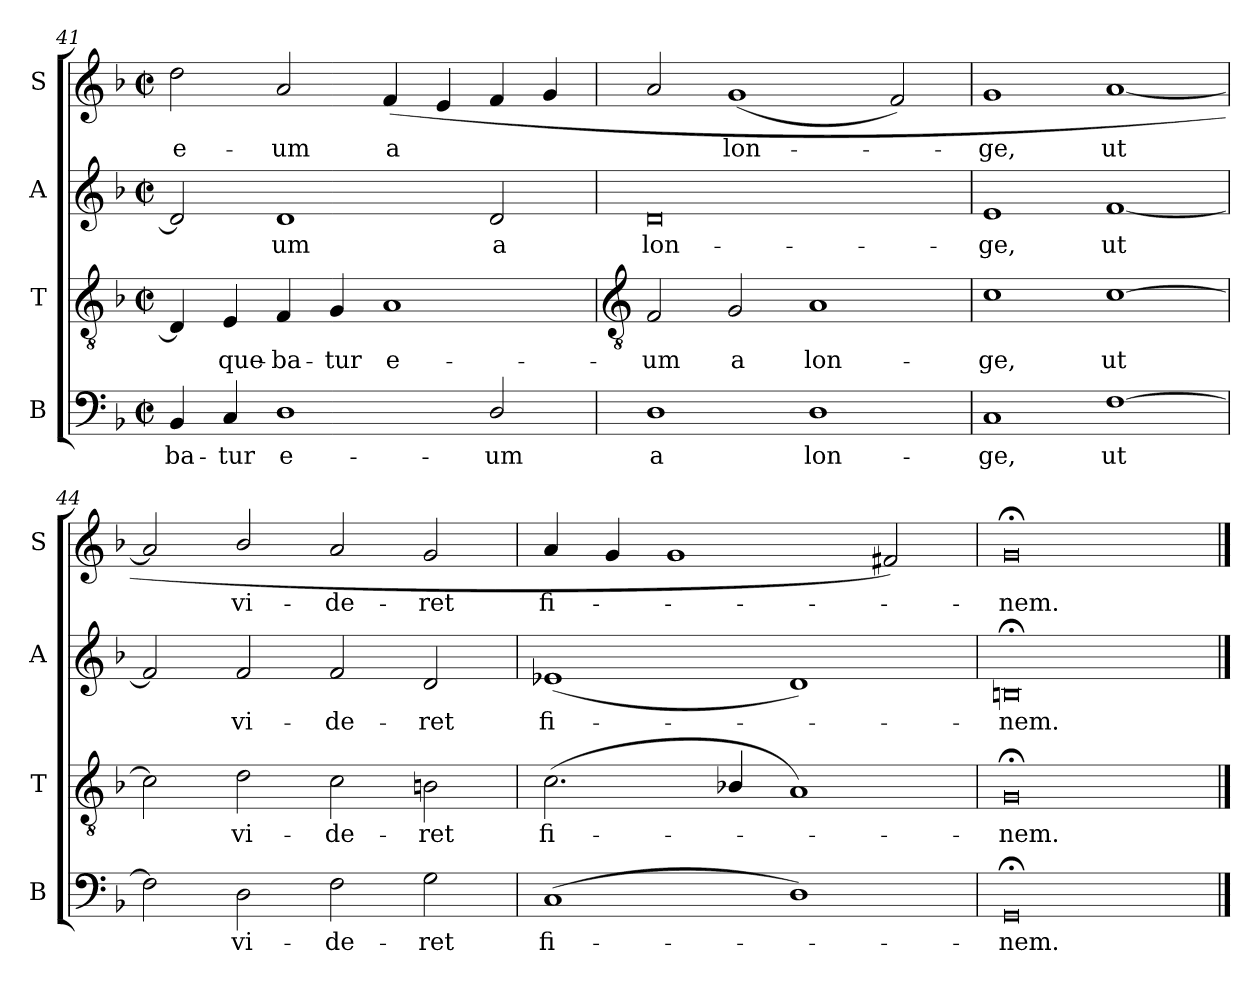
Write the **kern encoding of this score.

**kern	**text	**kern	**text	**kern	**text	**kern	**text
*part4	*part4	*part3	*part3	*part2	*part2	*part1	*part1
*staff4	*staff4	*staff3	*staff3	*staff2	*staff2	*staff1	*staff1
*I"B	*	*I"T	*	*I"A	*	*I"S	*
*I'B	*	*I'T	*	*I'A	*	*I'S	*
*clefF4	*	*clefGv2	*	*clefG2	*	*clefG2	*
*k[b-]	*	*k[b-]	*	*k[b-]	*	*k[b-]	*
*F:	*	*F:	*	*F:	*	*F:	*
*M4/2	*	*M4/2	*	*M4/2	*	*M4/2	*
*met(c|)	*	*met(c|)	*	*met(c|)	*	*met(c|)	*
=41	=41	=41	=41	=41	=41	=41	=41
!	!LO:LY:b	!	!	!	!	!	!LO:LY:b
4BB-	-ba-	4D]	.	2d]	.	2dd	e-
!	!LO:LY:b	!	!LO:LY:b	!	!	!	!
4C	-tur	4E	que-	.	.	.	.
!	!LO:LY:b	!	!LO:LY:b	!	!LO:LY:b	!	!LO:LY:b
1D	e-	4F	-ba-	1d	um	2a	-um
!	!	!	!LO:LY:b	!	!	!	!
.	.	4G	-tur	.	.	.	.
!	!	!	!LO:LY:b	!	!	!	!LO:LY:b
.	.	1A	e-	.	.	(<4f	a
.	.	.	.	.	.	4e	.
!	!LO:LY:b	!	!	!	!LO:LY:b	!	!
2D/	-um	.	.	2d	a	4f	.
.	.	.	.	.	.	4g	.
!!LO:LB:g=z
=42	=42	=42	=42	=42	=42	=42	=42
*	*	*clefGv2	*	*	*	*	*
!	!LO:LY:b	!	!LO:LY:b	!	!LO:LY:b	!	!
1D	a	2F	-um	0d	lon-	2a	.
!	!	!	!LO:LY:b	!	!	!	!LO:LY:b
.	.	2G	a	.	.	(<1g	lon-
!	!LO:LY:b	!	!LO:LY:b	!	!	!	!
1D	lon-	1A	lon-	.	.	.	.
.	.	.	.	.	.	2f)	.
=43	=43	=43	=43	=43	=43	=43	=43
!	!LO:LY:b	!	!LO:LY:b	!	!LO:LY:b	!	!LO:LY:b
1C	-ge,	1c	-ge,	1e	-ge,	1g	ge,
!	!LO:LY:b	!	!LO:LY:b	!	!LO:LY:b	!	!LO:LY:b
[1F	ut	[1c	ut	[1f	ut	[1a	ut
=44	=44	=44	=44	=44	=44	=44	=44
2F]	.	2c]	.	2f]	.	2a]	.
!	!LO:LY:b	!	!LO:LY:b	!	!LO:LY:b	!	!LO:LY:b
2D	vi-	2d	vi-	2f	vi-	2b-/	vi-
!	!LO:LY:b	!	!LO:LY:b	!	!LO:LY:b	!	!LO:LY:b
2F	-de-	2c	-de-	2f	-de-	2a	-de-
!	!LO:LY:b	!	!LO:LY:b	!	!LO:LY:b	!	!LO:LY:b
2G	-ret	2Bn	-ret	2d	-ret	2g	-ret
=45	=45	=45	=45	=45	=45	=45	=45
!	!LO:LY:b	!	!LO:LY:b	!	!LO:LY:b	!	!LO:LY:b
(<1C	fi-	(<2.c	fi-	(<1e-X	fi-	4a	fi-
.	.	.	.	.	.	4g	.
.	.	.	.	.	.	1g	.
.	.	4B-X/	.	.	.	.	.
1D)	.	1A)	.	1d)	.	.	.
.	.	.	.	.	.	2f#)	.
=46	=46	=46	=46	=46	=46	=46	=46
!	!LO:LY:b	!	!LO:LY:b	!	!LO:LY:b	!	!LO:LY:b
0GG;<	nem.	0G;<	nem.	0Bn;<	nem.	0g;<	nem.
==	==	==	==	==	==	==	==
*-	*-	*-	*-	*-	*-	*-	*-
